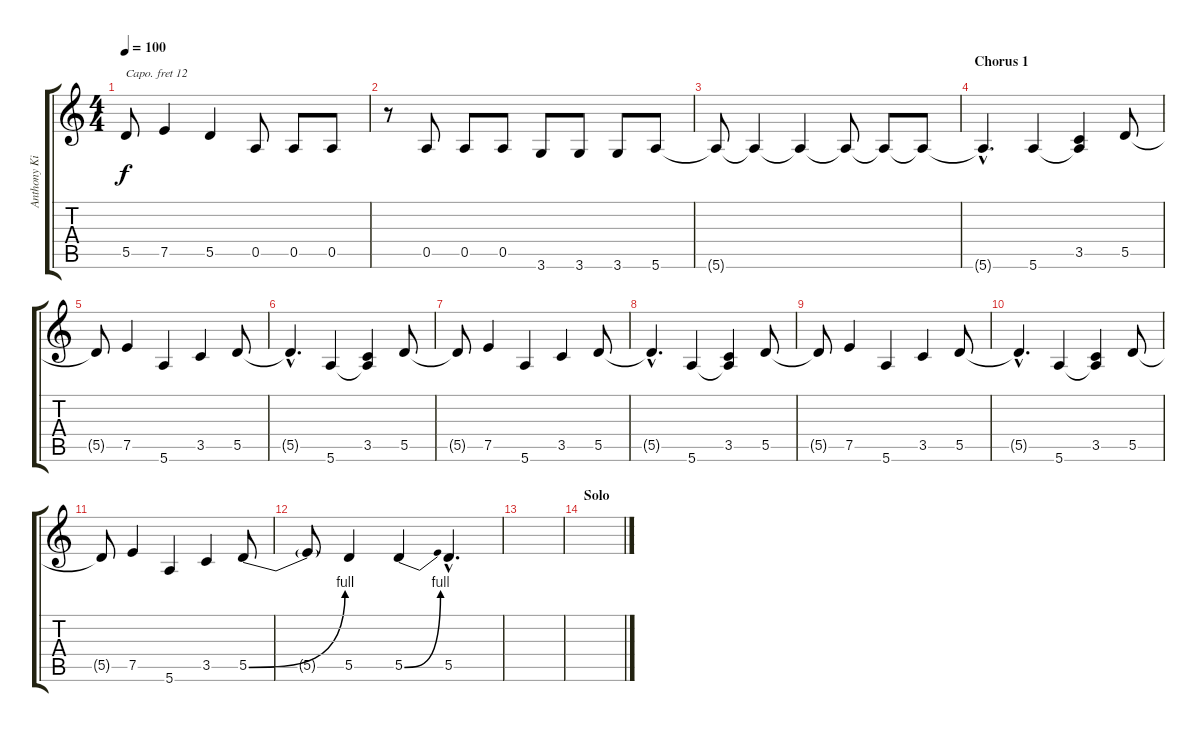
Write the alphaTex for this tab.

\track ("Anthony Kiedis - Vocal" "Anthony Ki") {instrument lead8bassandlead}
\staff {score tabs}
\capo 12
\tuning (E4 B3 G3 D3 A2 E2) {hide}
\ts (4 4)
\tempo 100
\clef g2
\ks c
5.5.8{dy f} 7.5.4 5.5.4 0.5.8 0.5.8 0.5.8 |
r.8 0.5.8 0.5.8 0.5.8 3.6.8 3.6.8 3.6.8 5.6.8 |
5.6{t}.8 5.6{t}.4 5.6{t}.4 5.6{t}.8 5.6{t}.8 5.6{t}.8 |
\section ("" "Chorus 1")
5.6{hac t}.4{d} 5.6.4 (3.5 5.6{t}).4 5.5.8 |
5.5{t}.8 7.5.4 5.6.4 3.5.4 5.5.8 |
5.5{hac t}.4{d} 5.6.4 (3.5 5.6{t}).4 5.5.8 |
5.5{t}.8 7.5.4 5.6.4 3.5.4 5.5.8 |
5.5{hac t}.4{d} 5.6.4 (3.5 5.6{t}).4 5.5.8 |
5.5{t}.8 7.5.4 5.6.4 3.5.4 5.5.8 |
5.5{hac t}.4{d} 5.6.4 (3.5 5.6{t}).4 5.5.8 |
5.5{t}.8 7.5.4 5.6.4 3.5.4 5.5{be (bend 0 0 60 4)}.8 |
5.5{t}.8 5.5.4 5.5{be (bend 0 0 60 4)}.4 5.5{hac}.4{d} |
|
\section ("" "Solo")
